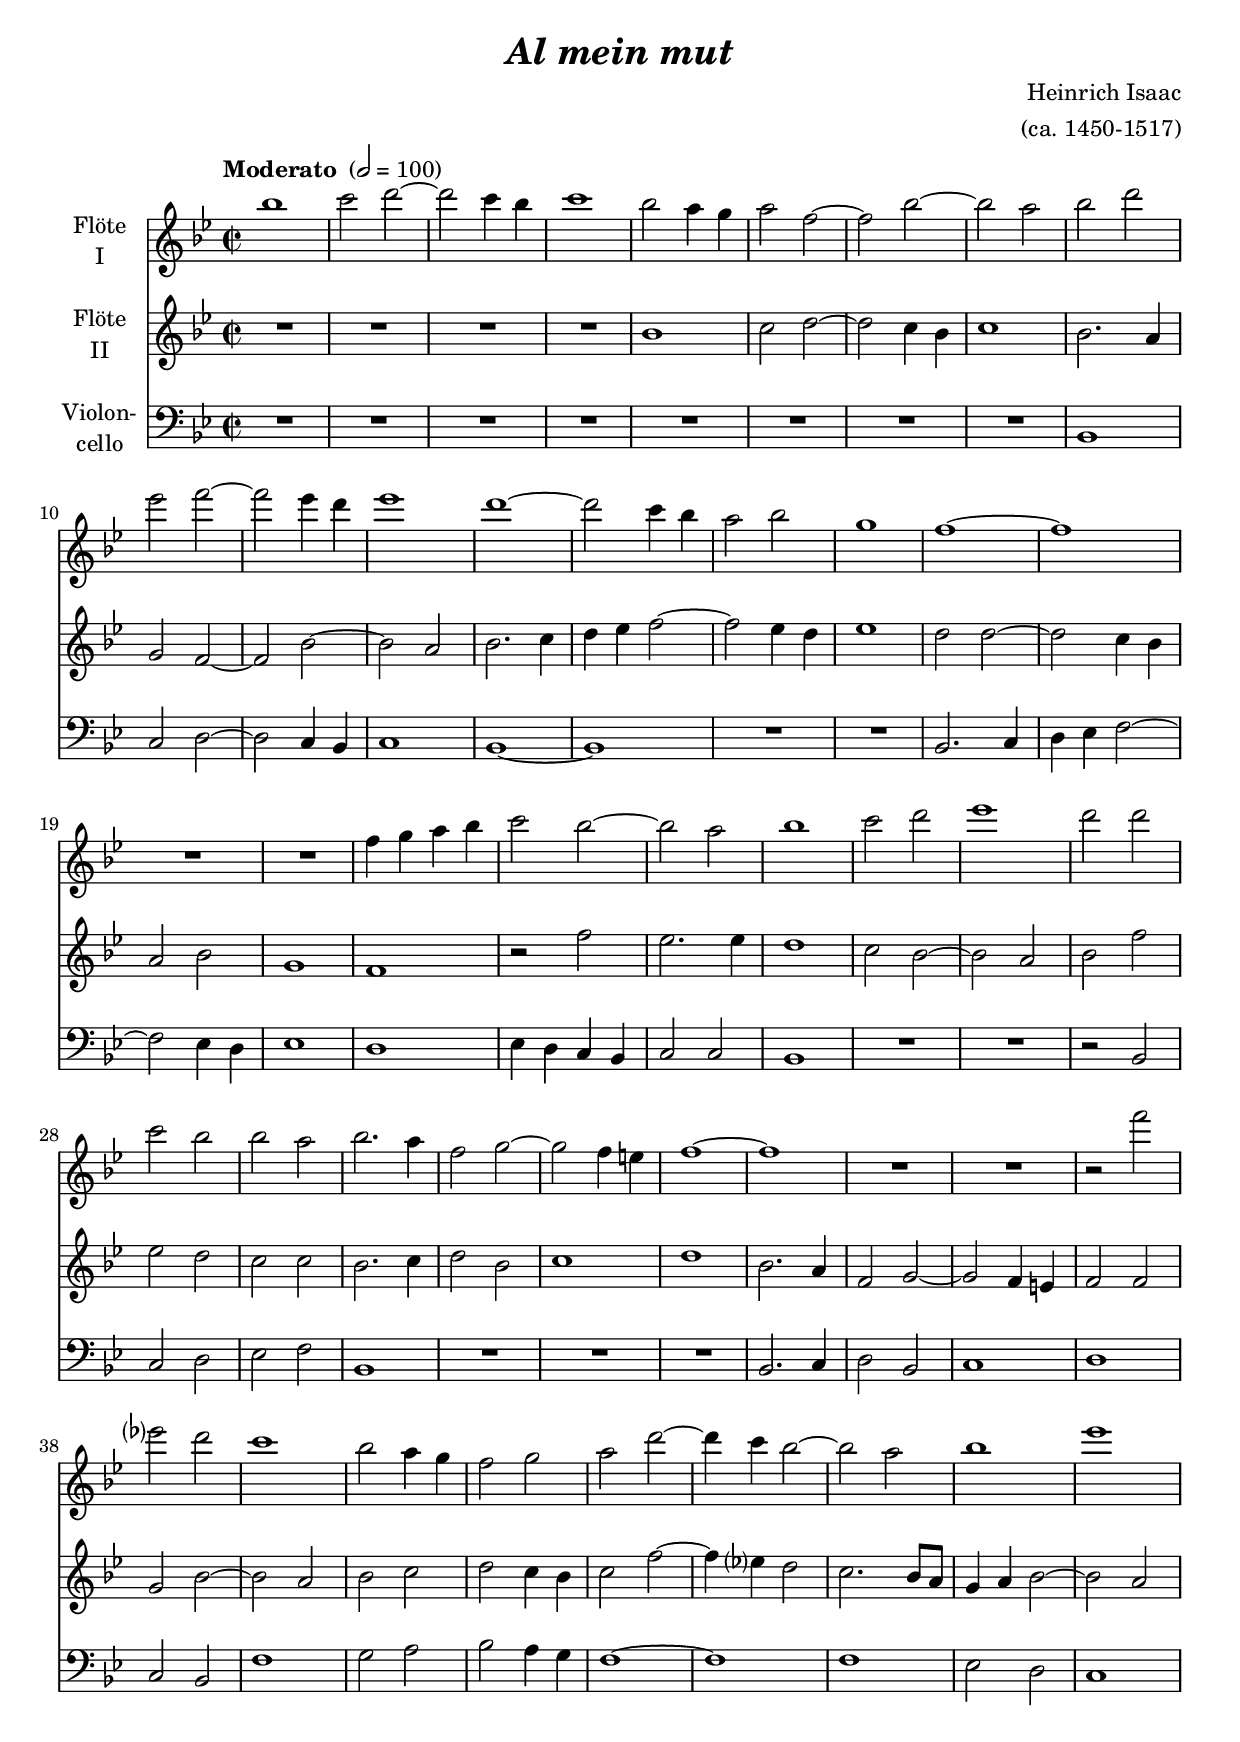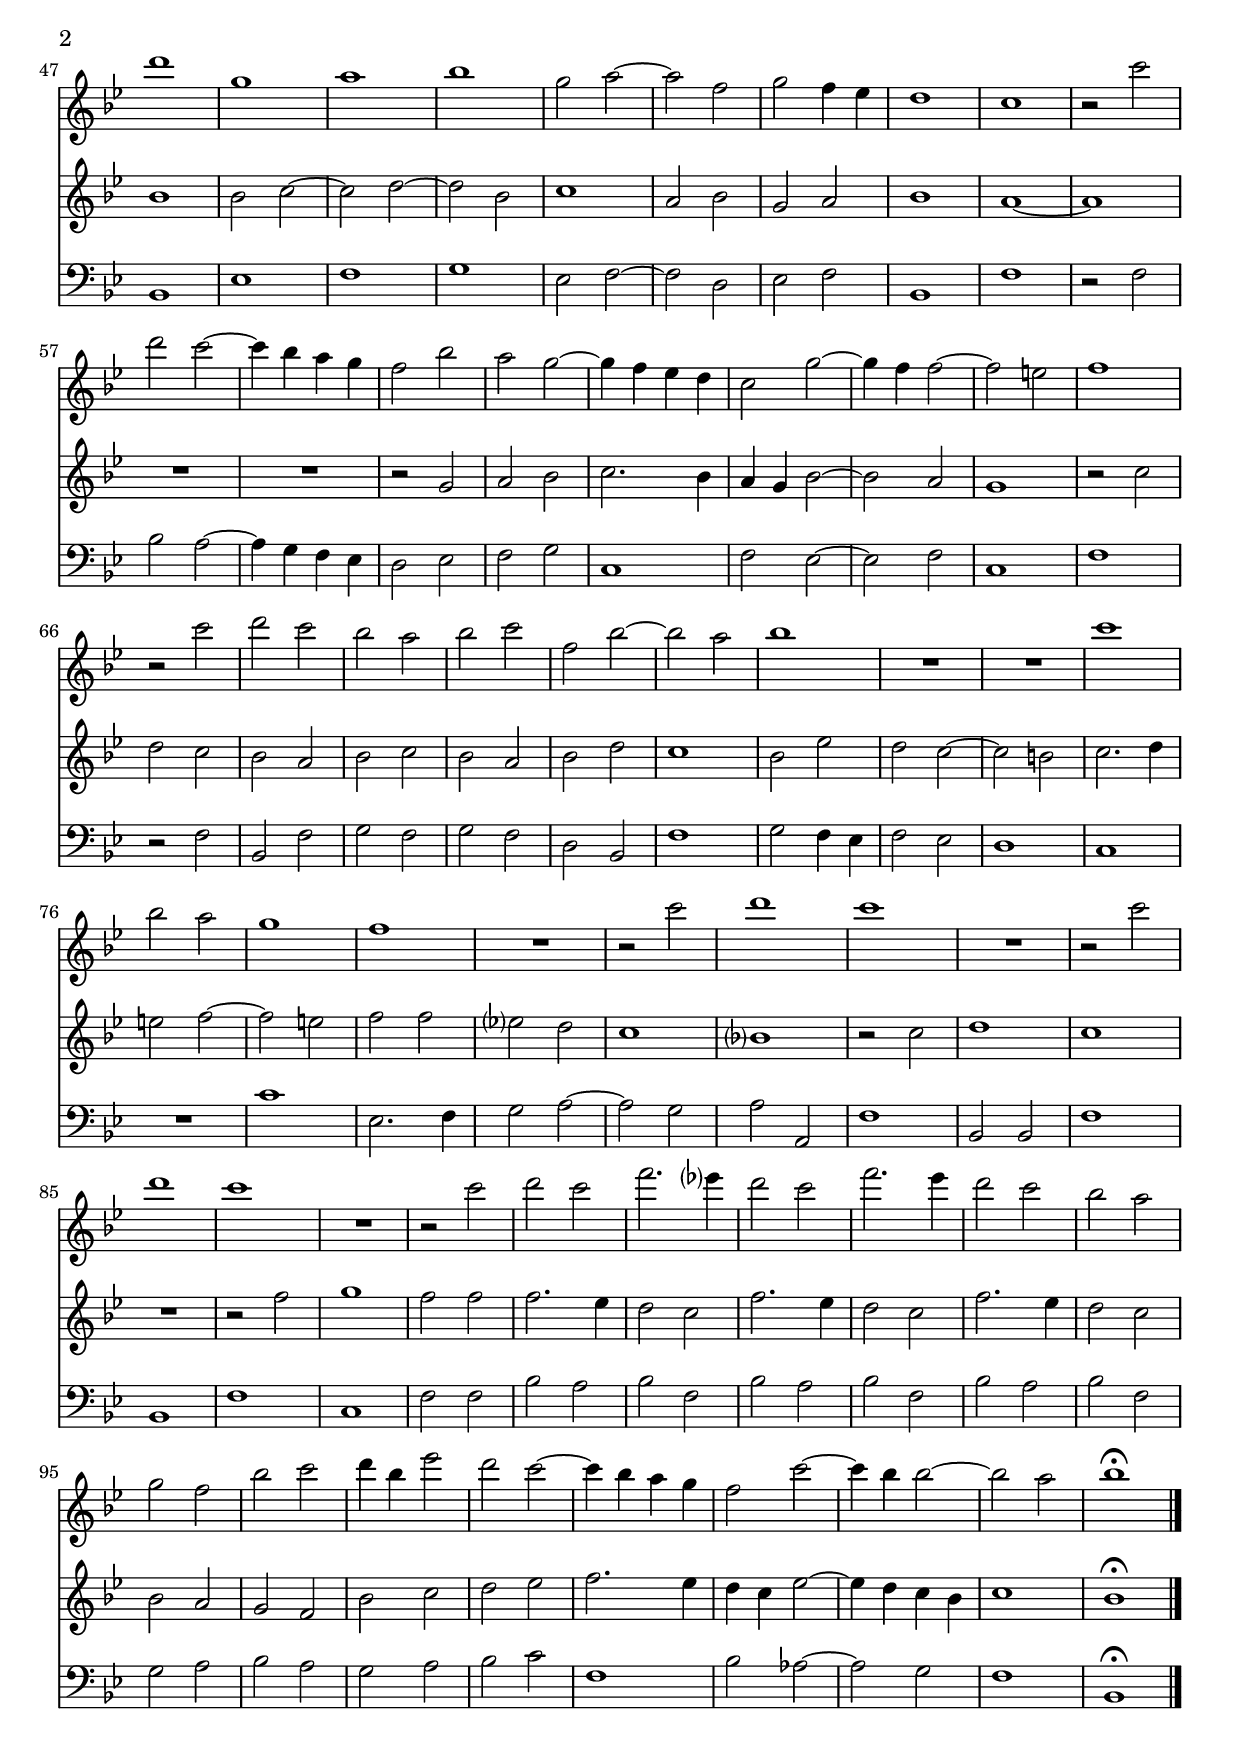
\version "2.18.2"
\include "deutsch.ly"

#(set-global-staff-size 20)

\header {
  title     = \markup \bold \italic "Al mein mut"
  composer  = "Heinrich Isaac"
  arranger  = "(ca. 1450-1517)"
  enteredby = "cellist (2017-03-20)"
%  piece     = ""
}

voiceconsts = {
 \key b \major
 \clef "treble"
 %\numericTimeSignature
 \compressFullBarRests
 \time 2/2
  \set tupletSpannerDuration = #(ly:make-moment 1 4)
  % Set default beaming for all staves
%  \set Timing.beamExceptions = #'()
%  \set Timing.baseMoment     = #(ly:make-moment 1 4)
%  \set Timing.beatStructure  = #'(1 1)
 \tempo "Moderato " 2=100
}

mifl = "flute"
migt = "acoustic guitar (nylon)"
%mist = "string ensemble 1"
mist = "clarinet"
miba = "bassoon"
%mikl = "acoustic grand"

va = \relative c'' {
  \voiceconsts

  b1
  c2 d~
  d c4 b
  c1
  b2 a4 g
  a2 f~
  f b~
  b a
  b d

  es f~
  f es4 d
  es1
  d~
  d2 c4 b
  a2 b
  g1
  f~
  f
  R1*2

  f4 g a b
  c2 b~
  b a
  b1
  c2 d
  es1
  d2 d
  c b
  b a

  b2. a4
  f2 g~
  g f4 e
  f1~
  f
  R1*2
  r2 f'
  es? d
  c1

  b2 a4 g
  f2 g
  a d~
  d4 c b2~
  b a
  b1
  es
  d
  g,
  a

  b
  g2 a~
  a f
  g f4 es
  d1
  c
  r2 c'
  d c~
  c4 b a g

  f2 b
  a g~
  g4 f es d
  c2 g'~
  g4 f f2~
  f e
  f1
  r2 c'

  d c
  b a
  b c
  f, b~
  b a
  b1
  R1*2
  c1
  b2 a

  g1 f
  R1
  r2 c'
  d1
  c
  R1
  r2 c
  d1 c

  R1
  r2 c
  d c
  f2. es?4
  d2 c
  f2. es4
  d2 c
  b a
  g f

  b c
  d4 b es2
  d c~
  c4 b a g
  f2 c'~
  c4 b b2~
  b a
  b1\fermata \bar "|."
}

vb = \relative c' {
  \voiceconsts

  R1*4
  b1
  c2 d~
  d c4 b
  c1
  b2. a4
  g2 f~
  f b~
  b a

  b2. c4
  d es f2~
  f es4 d
  es1
  d2 d~
  d c4b
  a2 b
  g1
  f

  r2 f'
  es2. es4
  d1
  c2 b~
  b a
  b f'
  es d
  c c
  b2. c4

  d2 b
  c1
  d
  b2. a4
  f2 g~
  g f4 e
  f2 f
  g b~
  b a

  b c
  d c4 b
  c2 f~
  f4 es? d2
  c2. b8 a
  g4 a b2~
  b a
  b1

  b2 c~
  c d~
  d b
  c1
  a2 b
  g a
  b1
  a~
  a
  R1*2

  r2 g
  a b
  c2. b4
  a g b2~
  b a
  g1
  r2 c
  d c
  b a

  b c
  b a
  b d
  c1
  b2 es
  d c~
  c h
  c2. d4
  e2 f~

  f e
  f f
  es? d
  c1
  b?
  r2 c
  d1
  c
  R1

  r2 f
  g1
  f2 f
  f2. es4
  d2 c
  f2. es4
  d2 c
  f2. es4
  d2 c

  b a
  g f
  b c
  d es
  f2. es4
  d c es2~
  es4 d c b
  c1
  b\fermata \bar "|."
}

vc = \relative c {
  \voiceconsts
  \clef "bass"

  R1*8
  b1
  c2 d~
  d c4 b
  c1
  b~
  b
  R1*2

  b2. c4
  d es f2~
  f es4 d
  es1
  d
  es4 d c b
  c2 c
  b1

  R1*2
  r2 b
  c d
  es f
  b,1
  R1*3
  b2. c4
  d2 b
  c1

  d
  c2 b
  f'1
  g2 a
  b a4 g
  f1~
  f
  f
  es2 d

  c1
  b
  es
  f
  g
  es2 f~
  f d
  es f
  b,1

  f'
  r2 f
  b a~
  a4 g f es
  d2 es
  f g
  c,1
  f2 es~

  es f
  c1
  f
  r2 f
  b, f'
  g f
  g f
  d b

  f'1
  g2 f4 es
  f2 es
  d1
  c
  R1
  c'1
  es,2. f4
  g2 a~

  a g
  a a,
  f'1
  b,2 b
  f'1
  b,
  f'
  c
  f2 f

  b a
  b f
  b a
  b f
  b a
  b f
  g a
  b a

  g a
  b c
  f,1
  b2 as~
  as g
  f1
  b,\fermata \bar "|."
}


music = <<
      \new Staff {
        \set Staff.midiInstrument = \mifl
        \set Staff.instrumentName = \markup \center-column { "Flöte" "I" }
        \transpose b b' { \va }
      }

      \new Staff {
        \set Staff.midiInstrument = \mifl
        \set Staff.instrumentName = \markup \center-column { "Flöte" "II" }
        \transpose b b' { \vb }
      }

      \new Staff {
        \set Staff.midiInstrument = \miba
        \set Staff.instrumentName = \markup \center-column { "Violon-" "cello" }
        \transpose b b { \vc }
      }
>>

\book {
  \score {
   \music
    \layout {}
  }

  \score {
    \unfoldRepeats \music

    \midi {
      \context {
        \Score
      }
    }
  }
}
